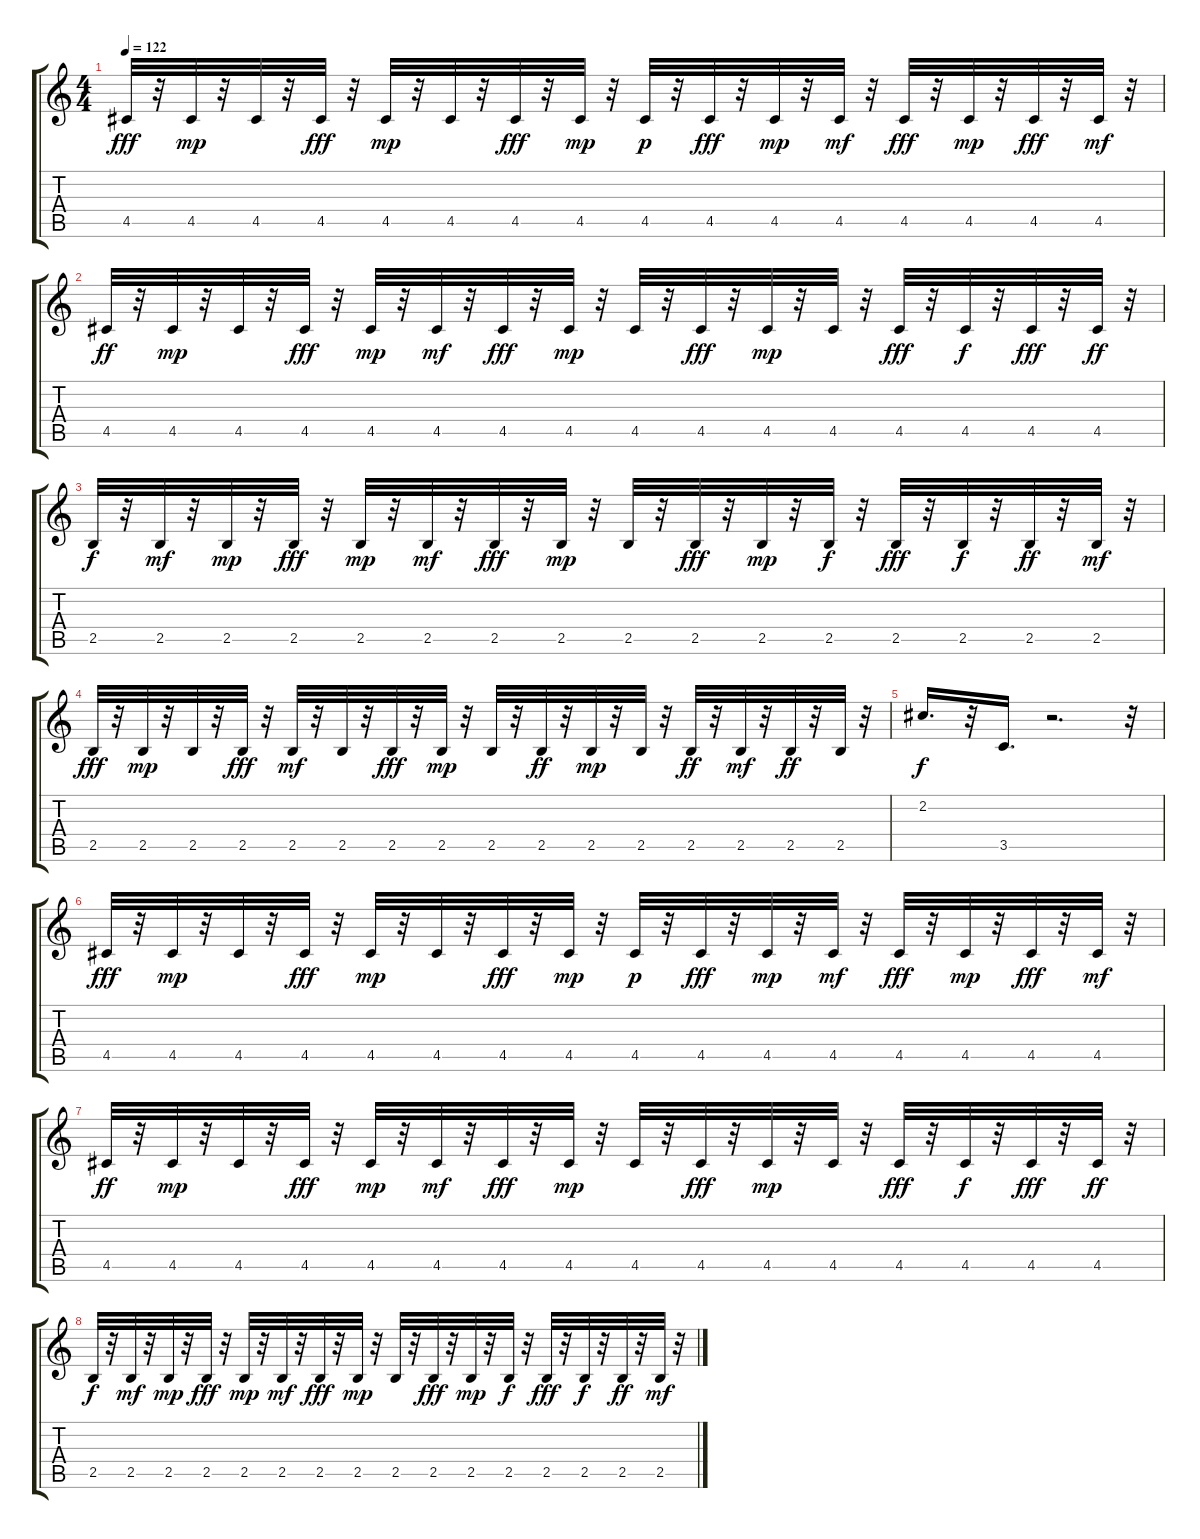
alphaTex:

\track "" {instrument synthbass2}
\staff {score tabs}
\tuning (E4 B3 G3 D3 A2 E2) {hide}
\ts (4 4)
\tempo 122
\clef g2
\ks c
4.5.32{dy fff} r.32 4.5.32{dy mp} r.32 4.5.32 r.32 4.5.32{dy fff} r.32 4.5.32{dy mp} r.32 4.5.32 r.32 4.5.32{dy fff} r.32 4.5.32{dy mp} r.32 4.5.32{dy p} r.32 4.5.32{dy fff} r.32 4.5.32{dy mp} r.32 4.5.32{dy mf} r.32 4.5.32{dy fff} r.32 4.5.32{dy mp} r.32 4.5.32{dy fff} r.32 4.5.32{dy mf} r.32 |
4.5.32{dy ff} r.32 4.5.32{dy mp} r.32 4.5.32 r.32 4.5.32{dy fff} r.32 4.5.32{dy mp} r.32 4.5.32{dy mf} r.32 4.5.32{dy fff} r.32 4.5.32{dy mp} r.32 4.5.32 r.32 4.5.32{dy fff} r.32 4.5.32{dy mp} r.32 4.5.32 r.32 4.5.32{dy fff} r.32 4.5.32{dy f} r.32 4.5.32{dy fff} r.32 4.5.32{dy ff} r.32 |
2.5.32{dy f} r.32 2.5.32{dy mf} r.32 2.5.32{dy mp} r.32 2.5.32{dy fff} r.32 2.5.32{dy mp} r.32 2.5.32{dy mf} r.32 2.5.32{dy fff} r.32 2.5.32{dy mp} r.32 2.5.32 r.32 2.5.32{dy fff} r.32 2.5.32{dy mp} r.32 2.5.32{dy f} r.32 2.5.32{dy fff} r.32 2.5.32{dy f} r.32 2.5.32{dy ff} r.32 2.5.32{dy mf} r.32 |
2.5.32{dy fff} r.32 2.5.32{dy mp} r.32 2.5.32 r.32 2.5.32{dy fff} r.32 2.5.32{dy mf} r.32 2.5.32 r.32 2.5.32{dy fff} r.32 2.5.32{dy mp} r.32 2.5.32 r.32 2.5.32{dy ff} r.32 2.5.32{dy mp} r.32 2.5.32 r.32 2.5.32{dy ff} r.32 2.5.32{dy mf} r.32 2.5.32{dy ff} r.32 2.5.32 r.32 |
2.2.16{d dy f} r.32 3.5.16{d} r.2{d} r.32 |
4.5.32{dy fff} r.32 4.5.32{dy mp} r.32 4.5.32 r.32 4.5.32{dy fff} r.32 4.5.32{dy mp} r.32 4.5.32 r.32 4.5.32{dy fff} r.32 4.5.32{dy mp} r.32 4.5.32{dy p} r.32 4.5.32{dy fff} r.32 4.5.32{dy mp} r.32 4.5.32{dy mf} r.32 4.5.32{dy fff} r.32 4.5.32{dy mp} r.32 4.5.32{dy fff} r.32 4.5.32{dy mf} r.32 |
4.5.32{dy ff} r.32 4.5.32{dy mp} r.32 4.5.32 r.32 4.5.32{dy fff} r.32 4.5.32{dy mp} r.32 4.5.32{dy mf} r.32 4.5.32{dy fff} r.32 4.5.32{dy mp} r.32 4.5.32 r.32 4.5.32{dy fff} r.32 4.5.32{dy mp} r.32 4.5.32 r.32 4.5.32{dy fff} r.32 4.5.32{dy f} r.32 4.5.32{dy fff} r.32 4.5.32{dy ff} r.32 |
2.5.32{dy f} r.32 2.5.32{dy mf} r.32 2.5.32{dy mp} r.32 2.5.32{dy fff} r.32 2.5.32{dy mp} r.32 2.5.32{dy mf} r.32 2.5.32{dy fff} r.32 2.5.32{dy mp} r.32 2.5.32 r.32 2.5.32{dy fff} r.32 2.5.32{dy mp} r.32 2.5.32{dy f} r.32 2.5.32{dy fff} r.32 2.5.32{dy f} r.32 2.5.32{dy ff} r.32 2.5.32{dy mf} r.32
